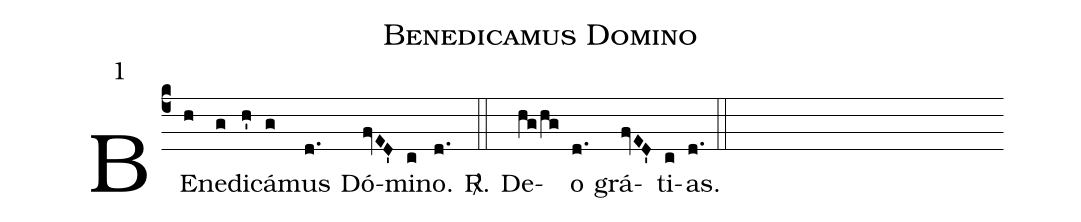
name: Benedicamus Domino;
mode: 1;
%%
(c4)
BE(h)ne(g)di(h')cá(g)mus(d.) Dó(fvED')mi(c)no.(d.) <sp>R/</sp>.(::)
De(hg/hg)o(d.) grá(fvED')ti(c)as.(d.) (::)
